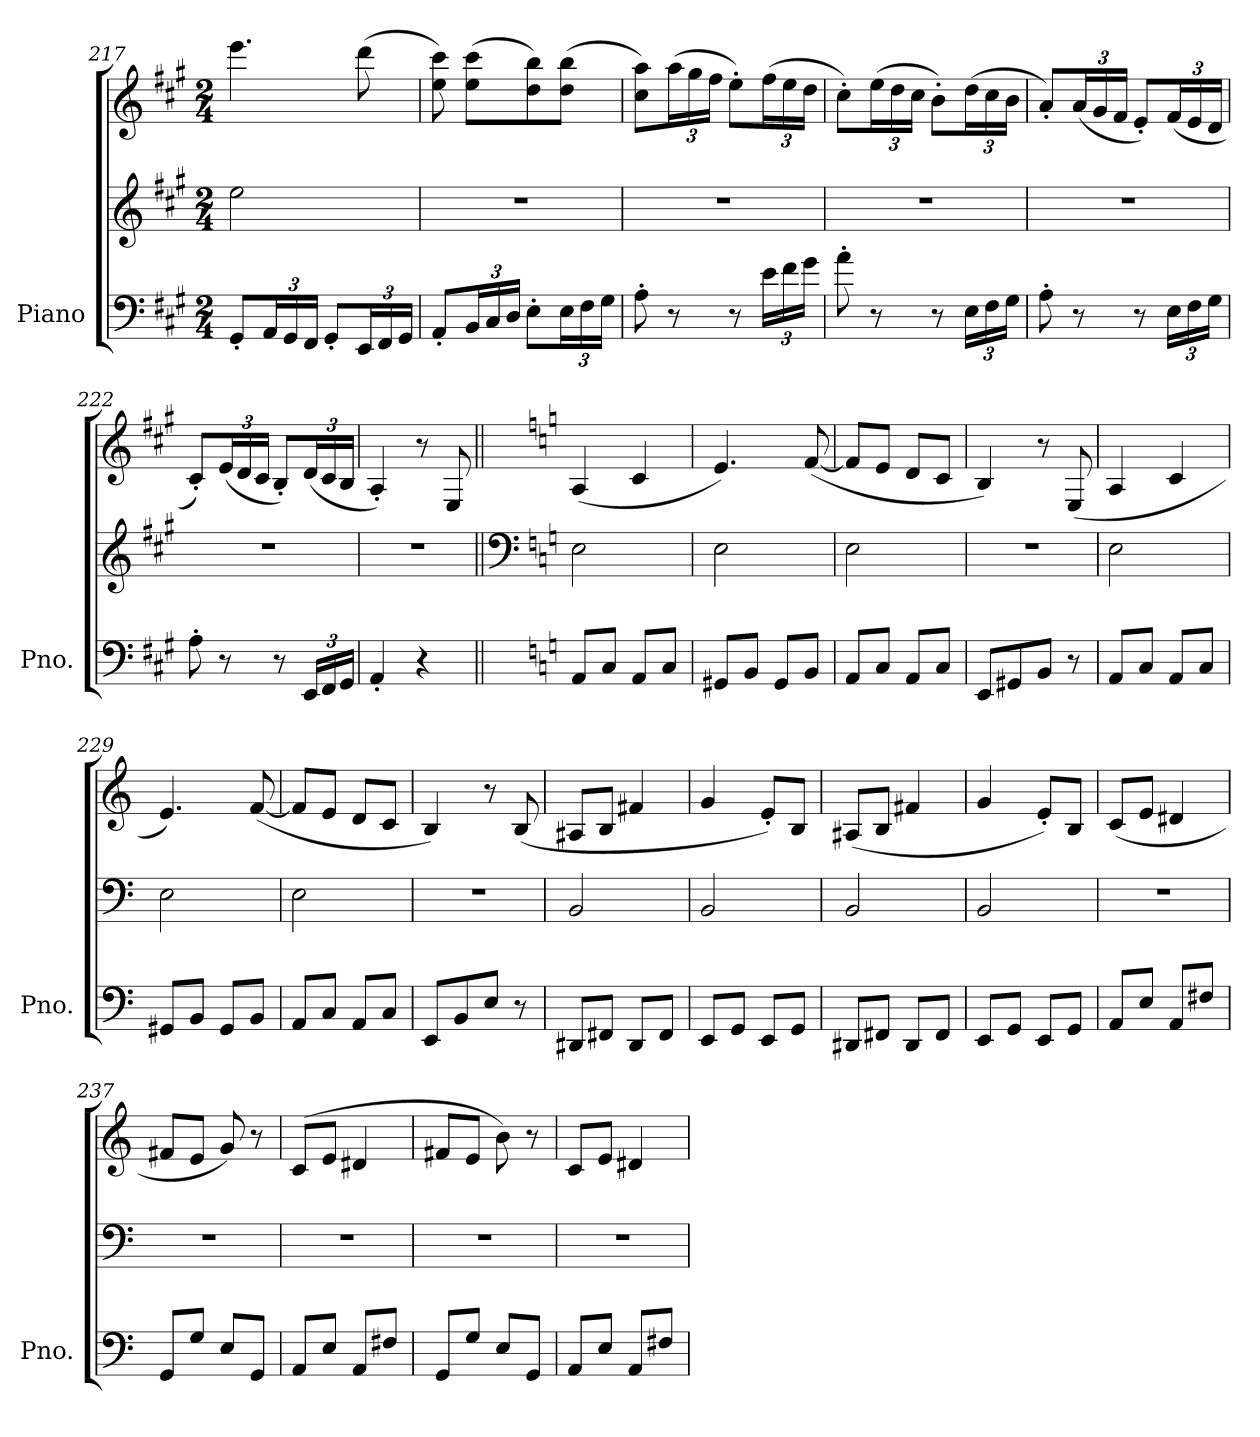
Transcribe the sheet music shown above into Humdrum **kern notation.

**kern	**kern	**kern
*part1	*part1	*part1
*staff3	*staff2	*staff1
*I"Piano	*	*
*I'Pno.	*	*
*clefF4	*clefG2	*clefG2
*k[f#c#g#]	*k[f#c#g#]	*k[f#c#g#]
*M2/4	*M2/4	*M2/4
=217	=217	=217
8GG#'/L	2ee\	4.eee\
*Xbrackettup	*	*
24AA/L	.	.
24GG#/	.	.
24FF#/JJ	.	.
8GG#'/L	.	.
24EE/L	.	(>8ddd\
24FF#/	.	.
24GG#/JJ	.	.
=218	=218	=218
8AA'/L	2r	8ee\ 8ccc#\)
24BB/L	.	(>8ee\ 8ccc#\L
24C#/	.	.
24D/JJ	.	.
8E'\L	.	8dd\ 8bb\)
24E\L	.	(>8dd\ 8bb\J
24F#\	.	.
24G#\JJ	.	.
=219	=219	=219
8A'\	2r	8cc#\ 8aa\L)
*	*	*Xbrackettup
8r	.	(>24aa\L
.	.	24gg#\
.	.	24ff#\JJ
8r	.	8ee'\L)
24e\LL	.	(>24ff#\L
24f#\	.	24ee\
24g#\JJ	.	24dd\JJ
=220	=220	=220
8a'\	2r	8cc#'\L)
8r	.	(>24ee\L
.	.	24dd\
.	.	24cc#\JJ
8r	.	8b'\L)
24E\LL	.	(>24dd\L
24F#\	.	24cc#\
24G#\JJ	.	24b\JJ
=221	=221	=221
8A'\	2r	8a'/L)
8r	.	(<24a/L
.	.	24g#/
.	.	24f#/JJ
8r	.	8e'/L)
24E\LL	.	(<24f#/L
24F#\	.	24e/
24G#\JJ	.	24d/JJ
=222	=222	=222
8A'\	2r	8c#'/L)
8r	.	(<24e/L
.	.	24d/
.	.	24c#/JJ
8r	.	8B'/L)
24EE/LL	.	(<24d/L
24FF#/	.	24c#/
24GG#/JJ	.	24B/JJ
=223	=223	=223
4AA'/	2r	4A'/)
4r	.	8r
.	.	8E/
=224||	=224||	=224||
*	*clefF4	*
*k[]	*k[]	*k[]
8AA/L	2E\	(<4A/
8C/J	.	.
8AA/L	.	4c/
8C/J	.	.
=225	=225	=225
8GG#X/L	2E\	4.e/)
8BB/J	.	.
8GG#/L	.	.
8BB/J	.	(>[8f/
=226	=226	=226
8AA/L	2E\	8f/L]
8C/J	.	8e/J
8AA/L	.	8d/L
8C/J	.	8c/J
=227	=227	=227
8EE/L	2r	4B/)
8GG#X/	.	.
8BB/J	.	8r
8r	.	(>8E/
=228	=228	=228
8AA/L	2E\	4A/
8C/J	.	.
8AA/L	.	4c/
8C/J	.	.
=229	=229	=229
8GG#X/L	2E\	4.e/)
8BB/J	.	.
8GG#/L	.	.
8BB/J	.	(>[8f/
=230	=230	=230
8AA/L	2E\	8f/L]
8C/J	.	8e/J
8AA/L	.	8d/L
8C/J	.	8c/J
=231	=231	=231
8EE/L	2r	4B/)
8BB/	.	.
8E/J	.	8r
8r	.	(>8B/
=232	=232	=232
8DD#X/L	2BB/	8A#X/L
8FF#X/J	.	8B/J
8DD#/L	.	4f#X/
8FF#/J	.	.
=233	=233	=233
8EE/L	2BB/	4g/
8GG/J	.	.
8EE/L	.	8e'/L)
8GG/J	.	8B/J
=234	=234	=234
8DD#X/L	2BB/	(>8A#X/L
8FF#X/J	.	8B/J
8DD#/L	.	4f#X/
8FF#/J	.	.
=235	=235	=235
8EE/L	2BB/	4g/
8GG/J	.	.
8EE/L	.	8e'/L)
8GG/J	.	8B/J
=236	=236	=236
8AA/L	2r	(>8c/L
8E/J	.	8e/J
8AA/L	.	4d#X/
8F#X/J	.	.
=237	=237	=237
8GG/L	2r	8f#X/L
8G/J	.	8e/J
8E/L	.	8g/)
8GG/J	.	8r
=238	=238	=238
8AA/L	2r	(>8c/L
8E/J	.	8e/J
8AA/L	.	4d#X/
8F#X/J	.	.
=239	=239	=239
8GG/L	2r	8f#X/L
8G/J	.	8e/J
8E/L	.	8b\)
8GG/J	.	8r
=240	=240	=240
8AA/L	2r	8c/L
8E/J	.	8e/J
8AA/L	.	4d#X/
8F#X/J	.	.
=	=	=
*-	*-	*-
